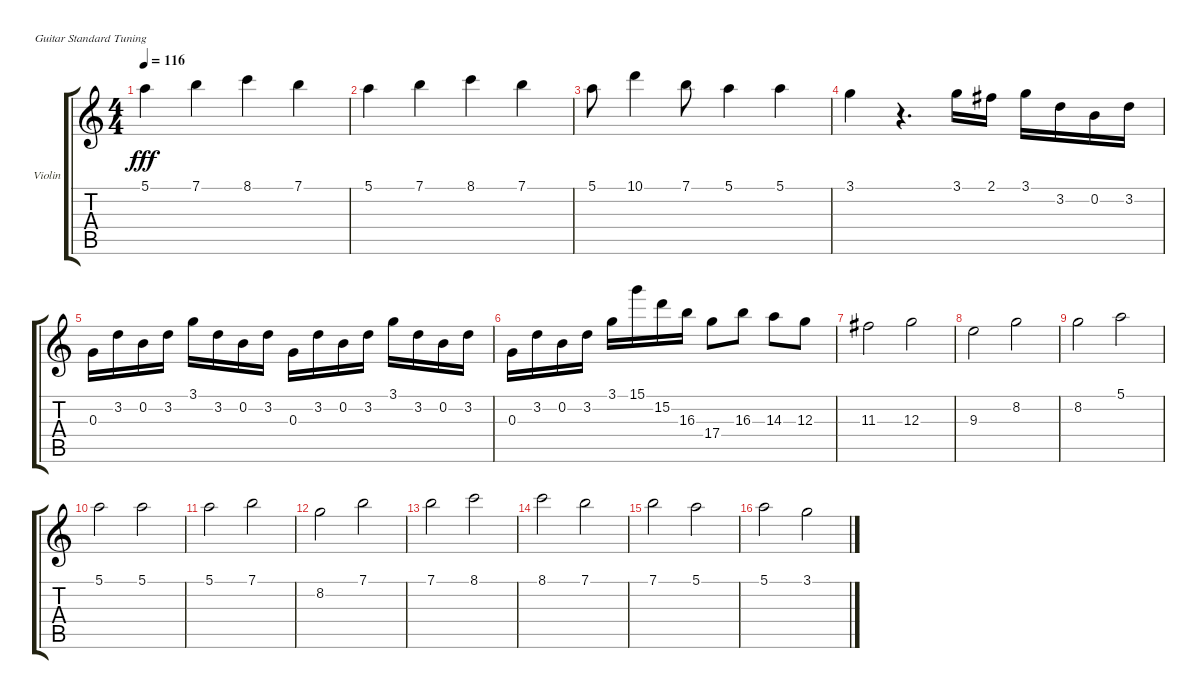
\bracketExtendMode groupsimilarinstruments
\firstSystemTrackNameOrientation horizontal
\otherSystemsTrackNameOrientation horizontal
\track ("Strings" "Violin") {instrument acousticguitarsteel}
\staff {score tabs}
\tuning (E4 B3 G3 D3 A2 E2)
\ts (4 4)
\tempo 116
\clef g2
\ks c
5.1.4{dy fff} 7.1.4 8.1.4 7.1.4 |
5.1.4 7.1.4 8.1.4 7.1.4 |
5.1.8 10.1.4 7.1.8 5.1.4 5.1.4 |
3.1.4 r.4{d} 3.1.16 2.1.16 3.1.16 3.2.16 0.2.16 3.2.16 |
0.3.16 3.2.16 0.2.16 3.2.16 3.1.16 3.2.16 0.2.16 3.2.16 0.3.16 3.2.16 0.2.16 3.2.16 3.1.16 3.2.16 0.2.16 3.2.16 |
0.3.16 3.2.16 0.2.16 3.2.16 3.1.16 15.1.16 15.2.16 16.3.16 17.4.8 16.3.8 14.3.8 12.3.8 |
11.3.2 12.3.2 |
9.3.2 8.2.2 |
8.2.2 5.1.2 |
5.1.2 5.1.2 |
5.1.2 7.1.2 |
8.2.2 7.1.2 |
7.1.2 8.1.2 |
8.1.2 7.1.2 |
7.1.2 5.1.2 |
5.1.2 3.1.2
